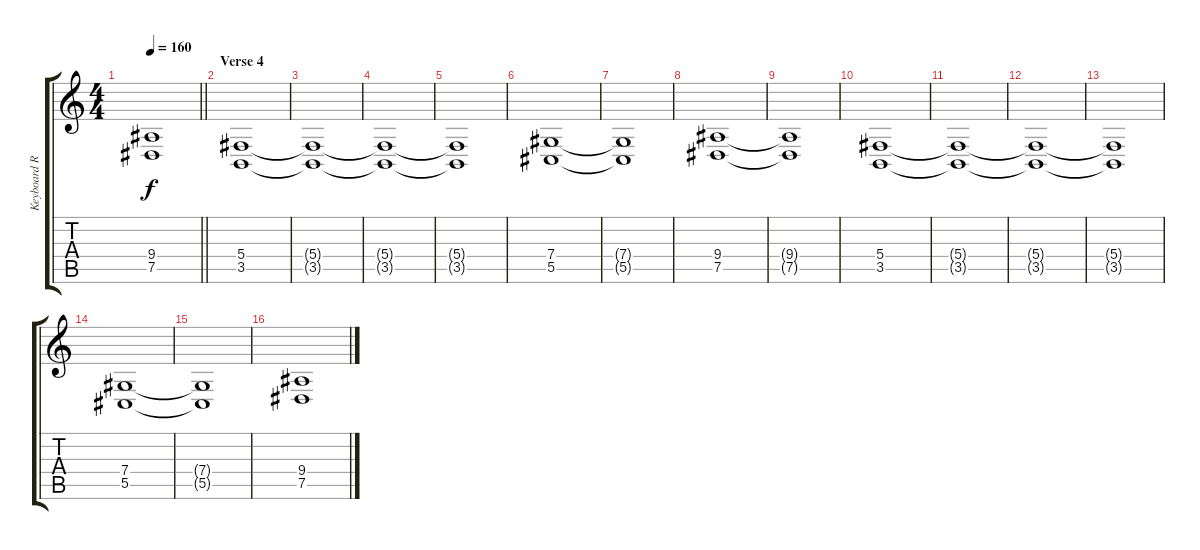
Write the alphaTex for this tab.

\track ("Keyboard Rhythm" "Keyboard R") {instrument brightacousticpiano bank 1}
\staff {score tabs}
\tuning (Eb4 Bb3 Gb3 Db3 Ab2 Eb2) {hide}
\ts (4 4)
\tempo 160
\clef g2
\barLineRight lightlight
\ks c
(9.4{t} 7.5{t}).1{dy f} |
\section ("" "Verse 4")
(5.4 3.5).1 |
(5.4{t} 3.5{t}).1 |
(5.4{t} 3.5{t}).1 |
(5.4{t} 3.5{t}).1 |
(7.4 5.5).1 |
(7.4{t} 5.5{t}).1 |
(9.4 7.5).1 |
(9.4{t} 7.5{t}).1 |
(5.4 3.5).1 |
(5.4{t} 3.5{t}).1 |
(5.4{t} 3.5{t}).1 |
(5.4{t} 3.5{t}).1 |
(7.4 5.5).1 |
(7.4{t} 5.5{t}).1 |
(9.4 7.5).1
